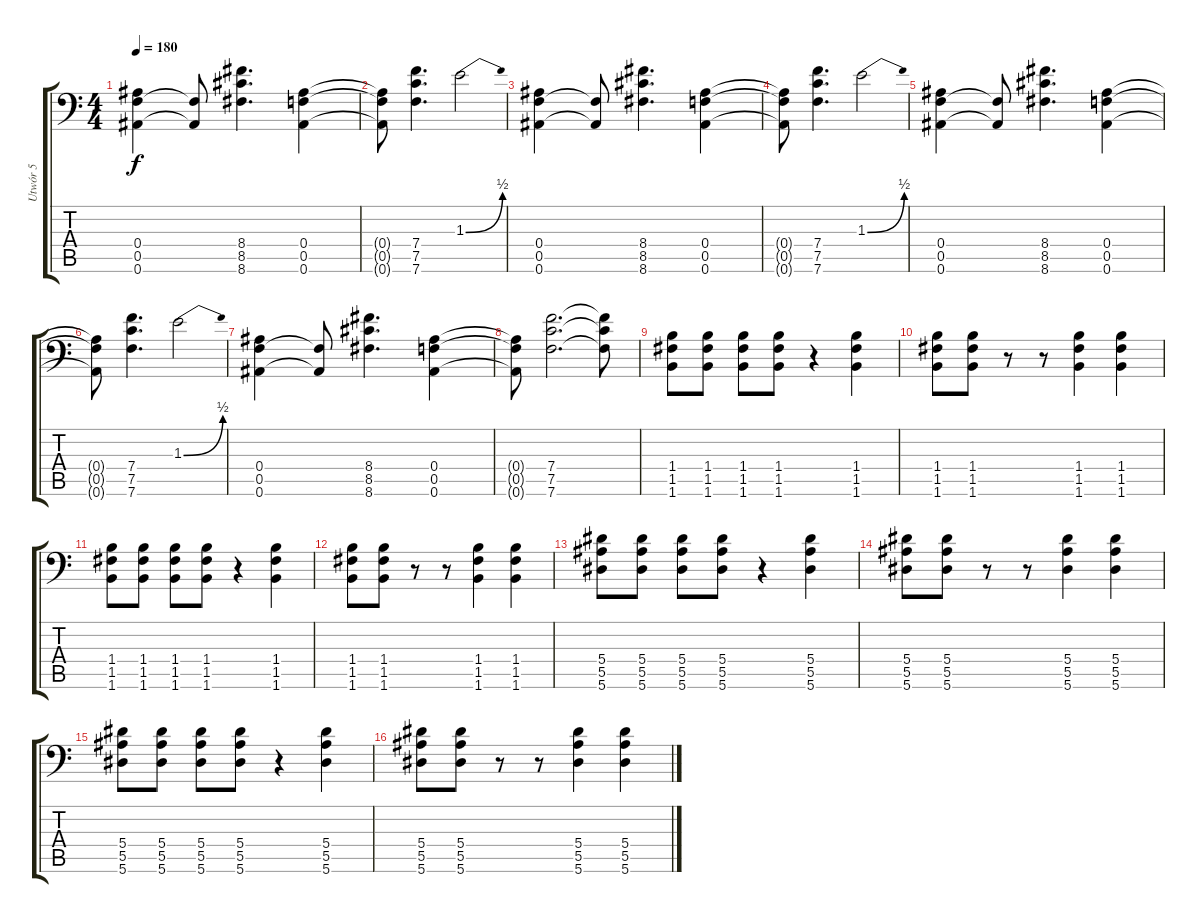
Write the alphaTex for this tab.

\track ("Utwór 5" "Utwór 5") {instrument distortionguitar}
\staff {score tabs}
\tuning (C4 G3 Eb3 Bb2 F2 Bb1) {hide}
\ts (4 4)
\tempo 180
\clef f4
\ks c
(0.4 0.5 0.6).4{dy f} (0.5{t} 0.6{t}).8 (8.4 8.5 8.6).4{d} (0.4 0.5 0.6).4 |
(0.4{t} 0.5{t} 0.6{t}).8 (7.4 7.5 7.6).4{d} 1.3{be (bend 0 0 60 2)}.2 |
(0.4 0.5 0.6).4 (0.5{t} 0.6{t}).8 (8.4 8.5 8.6).4{d} (0.4 0.5 0.6).4 |
(0.4{t} 0.5{t} 0.6{t}).8 (7.4 7.5 7.6).4{d} 1.3{be (bend 0 0 60 2)}.2 |
(0.4 0.5 0.6).4 (0.5{t} 0.6{t}).8 (8.4 8.5 8.6).4{d} (0.4 0.5 0.6).4 |
(0.4{t} 0.5{t} 0.6{t}).8 (7.4 7.5 7.6).4{d} 1.3{be (bend 0 0 60 2)}.2 |
(0.4 0.5 0.6).4 (0.5{t} 0.6{t}).8 (8.4 8.5 8.6).4{d} (0.4 0.5 0.6).4 |
(0.4{t} 0.5{t} 0.6{t}).8 (7.4 7.5 7.6).2{d} (7.4{t} 7.5{t} 7.6{t}).8 |
(1.4 1.5 1.6).8 (1.4 1.5 1.6).8 (1.4 1.5 1.6).8 (1.4 1.5 1.6).8 r.4 (1.4 1.5 1.6).4 |
(1.4 1.5 1.6).8 (1.4 1.5 1.6).8 r.8 r.8 (1.4 1.5 1.6).4 (1.4 1.5 1.6).4 |
(1.4 1.5 1.6).8 (1.4 1.5 1.6).8 (1.4 1.5 1.6).8 (1.4 1.5 1.6).8 r.4 (1.4 1.5 1.6).4 |
(1.4 1.5 1.6).8 (1.4 1.5 1.6).8 r.8 r.8 (1.4 1.5 1.6).4 (1.4 1.5 1.6).4 |
(5.4 5.5 5.6).8 (5.4 5.5 5.6).8 (5.4 5.5 5.6).8 (5.4 5.5 5.6).8 r.4 (5.4 5.5 5.6).4 |
(5.4 5.5 5.6).8 (5.4 5.5 5.6).8 r.8 r.8 (5.4 5.5 5.6).4 (5.4 5.5 5.6).4 |
(5.4 5.5 5.6).8 (5.4 5.5 5.6).8 (5.4 5.5 5.6).8 (5.4 5.5 5.6).8 r.4 (5.4 5.5 5.6).4 |
(5.4 5.5 5.6).8 (5.4 5.5 5.6).8 r.8 r.8 (5.4 5.5 5.6).4 (5.4 5.5 5.6).4
